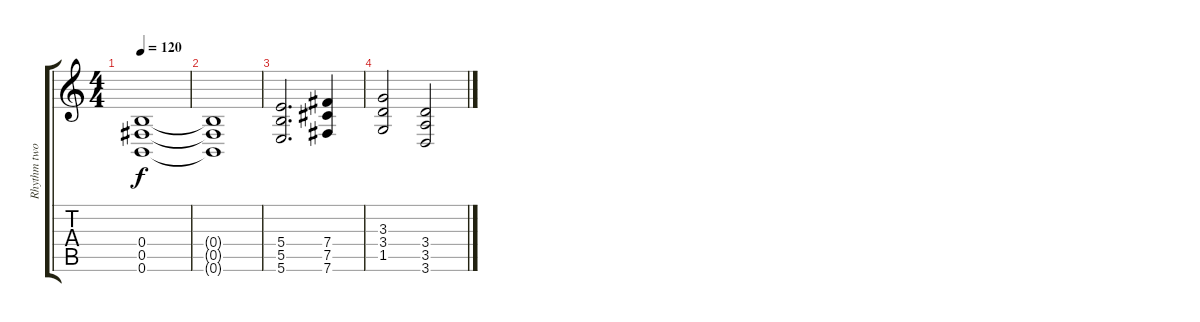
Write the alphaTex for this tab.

\track ("Rhythm two" "Rhythm two") {instrument distortionguitar}
\staff {score tabs}
\tuning (Db4 Ab3 E3 B2 Gb2 B1) {hide}
\ts (4 4)
\tempo 120
\clef g2
\ks c
(0.4 0.5 0.6).1{dy f} |
(0.4{t} 0.5{t} 0.6{t}).1 |
(5.4 5.5 5.6).2{d} (7.4 7.5 7.6).4 |
(3.3 3.4 1.5).2 (3.4 3.5 3.6).2
